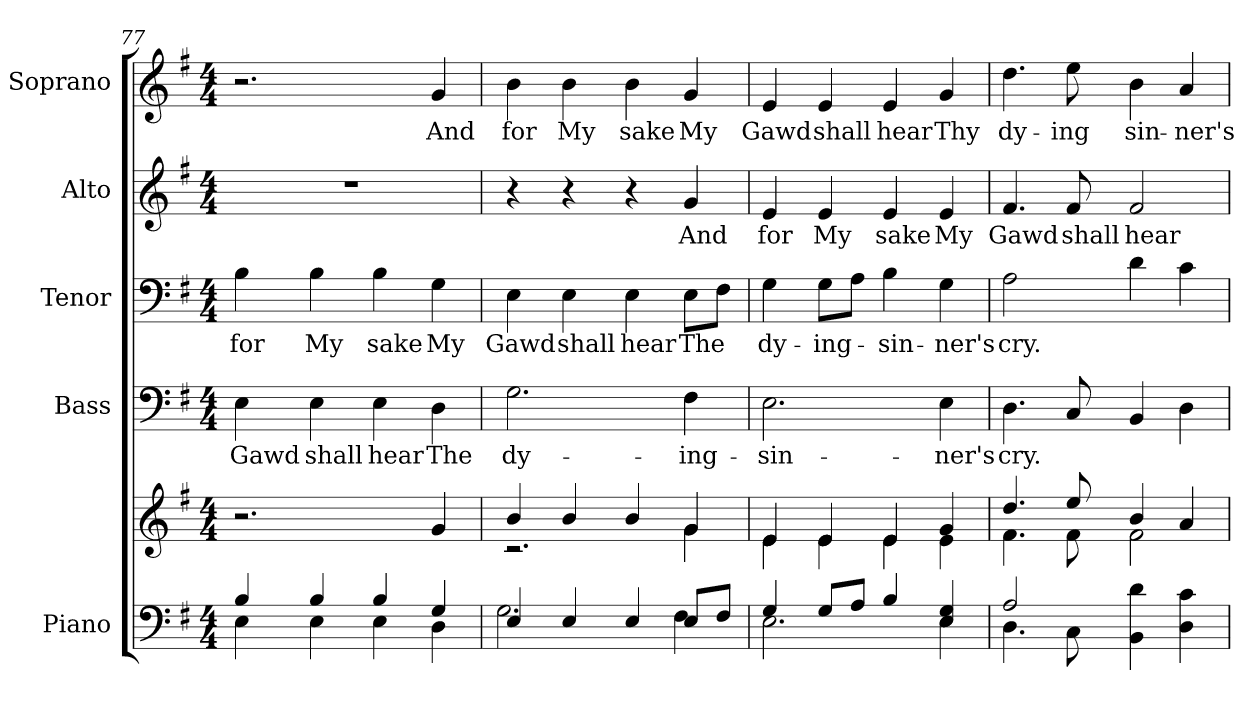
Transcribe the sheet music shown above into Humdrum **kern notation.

**kern	**kern	**kern	**text	**kern	**text	**kern	**text	**kern	**text
*part5	*part5	*part4	*part4	*part3	*part3	*part2	*part2	*part1	*part1
*staff6	*staff5	*staff4	*staff4	*staff3	*staff3	*staff2	*staff2	*staff1	*staff1
*I"Piano	*	*I"Bass	*	*I"Tenor	*	*I"Alto	*	*I"Soprano	*
*I'Pno.	*	*I'B.	*	*I'T.	*	*I'A.	*	*I'S.	*
*clefF4	*clefG2	*clefF4	*	*clefF4	*	*clefG2	*	*clefG2	*
*k[f#]	*k[f#]	*k[f#]	*	*k[f#]	*	*k[f#]	*	*k[f#]	*
*G:	*G:	*G:	*	*G:	*	*G:	*	*G:	*
*M4/4	*M4/4	*M4/4	*	*M4/4	*	*M4/4	*	*M4/4	*
=77	=77	=77	=77	=77	=77	=77	=77	=77	=77
*^	*	*	*	*	*	*	*	*	*
!	!	!	!	!LO:LY:b:color=#000000	!	!	!	!	!	!
!	!	!	!	!	!	!LO:LY:b:color=#000000	!	!	!	!
4Bi/	4Ei\	2.r	4Ei\	Gawd	4Bi\	for	1r	.	2.r	.
!	!	!	!	!LO:LY:b:color=#000000	!	!	!	!	!	!
!	!	!	!	!	!	!LO:LY:b:color=#000000	!	!	!	!
4Bi/	4Ei\	.	4Ei\	shall	4Bi\	My	.	.	.	.
!	!	!	!	!LO:LY:b:color=#000000	!	!	!	!	!	!
!	!	!	!	!	!	!LO:LY:b:color=#000000	!	!	!	!
4Bi/	4Ei\	.	4Ei\	hear	4Bi\	sake	.	.	.	.
!	!	!	!	!LO:LY:b:color=#000000	!	!	!	!	!	!
!	!	!	!	!	!	!LO:LY:b:color=#000000	!	!	!	!
!	!	!	!	!	!	!	!	!	!	!LO:LY:b:color=#000000
4Gi/	4Di\	4gi/	4Di\	The	4Gi\	My	.	.	4gi/	And
!!LO:PB:g=z
=78	=78	=78	=78	=78	=78	=78	=78	=78	=78	=78
*	*	*^	*	*	*	*	*	*	*	*
!	!	!	!	!	!LO:LY:b:color=#000000	!	!	!	!	!	!
!	!	!	!	!	!	!	!LO:LY:b:color=#000000	!	!	!	!
!	!	!	!	!	!	!	!	!	!	!	!LO:LY:b:color=#000000
4Ei/	2.Gi\	4bi/	2.r	2.Gi\	dy-	4Ei\	Gawd	4r	.	4bi\	for
!	!	!	!	!	!	!	!LO:LY:b:color=#000000	!	!	!	!
!	!	!	!	!	!	!	!	!	!	!	!LO:LY:b:color=#000000
4Ei/	.	4bi/	.	.	.	4Ei\	shall	4r	.	4bi\	My
!	!	!	!	!	!	!	!LO:LY:b:color=#000000	!	!	!	!
!	!	!	!	!	!	!	!	!	!	!	!LO:LY:b:color=#000000
4Ei/	.	4bi/	.	.	.	4Ei\	hear	4r	.	4bi\	sake
!	!	!	!	!	!LO:LY:b:color=#000000	!	!	!	!	!	!
!	!	!	!	!	!	!	!LO:LY:b:color=#000000	!	!	!	!
!	!	!	!	!	!	!	!	!	!LO:LY:b:color=#000000	!	!
!	!	!	!	!	!	!	!	!	!	!	!LO:LY:b:color=#000000
8Ei/L	4F#i\	4gi/	4gi\	4F#i\	-ing-	8Ei\L	The	4gi/	And	4gi/	My
8F#i/J	.	.	.	.	.	8F#i\J	.	.	.	.	.
=79	=79	=79	=79	=79	=79	=79	=79	=79	=79	=79	=79
!	!	!	!	!	!LO:LY:b:color=#000000	!	!	!	!	!	!
!	!	!	!	!	!	!	!LO:LY:b:color=#000000	!	!	!	!
!	!	!	!	!	!	!	!	!	!LO:LY:b:color=#000000	!	!
!	!	!	!	!	!	!	!	!	!	!	!LO:LY:b:color=#000000
4Gi/	2.Ei\	4ei/	4ei\	2.Ei\	-sin-	4Gi\	dy-	4ei/	for	4ei/	Gawd
!	!	!	!	!	!	!	!LO:LY:b:color=#000000	!	!	!	!
!	!	!	!	!	!	!	!	!	!LO:LY:b:color=#000000	!	!
!	!	!	!	!	!	!	!	!	!	!	!LO:LY:b:color=#000000
8Gi/L	.	4ei/	4ei\	.	.	8Gi\L	-ing-	4ei/	My	4ei/	shall
8Ai/J	.	.	.	.	.	8Ai\J	.	.	.	.	.
!	!	!	!	!	!	!	!LO:LY:b:color=#000000	!	!	!	!
!	!	!	!	!	!	!	!	!	!LO:LY:b:color=#000000	!	!
!	!	!	!	!	!	!	!	!	!	!	!LO:LY:b:color=#000000
4Bi/	.	4ei/	4ei\	.	.	4Bi\	-sin-	4ei/	sake	4ei/	hear
!	!	!	!	!	!LO:LY:b:color=#000000	!	!	!	!	!	!
!	!	!	!	!	!	!	!LO:LY:b:color=#000000	!	!	!	!
!	!	!	!	!	!	!	!	!	!LO:LY:b:color=#000000	!	!
!	!	!	!	!	!	!	!	!	!	!	!LO:LY:b:color=#000000
4Ei/ 4Gi	4Ei\	4gi/	4ei\	4Ei\	-ner's	4Gi\	-ner's	4ei/	My	4gi/	Thy
=80	=80	=80	=80	=80	=80	=80	=80	=80	=80	=80	=80
!	!	!	!	!	!LO:LY:b:color=#000000	!	!	!	!	!	!
!	!	!	!	!	!	!	!LO:LY:b:color=#000000	!	!	!	!
!	!	!	!	!	!	!	!	!	!LO:LY:b:color=#000000	!	!
!	!	!	!	!	!	!	!	!	!	!	!LO:LY:b:color=#000000
2Ai/	4.Di\	4.ddi/	4.f#i\	4.Di\	cry.	2Ai\	cry.	4.f#i/	Gawd	4.ddi\	dy-
!	!	!	!	!	!	!	!	!	!LO:LY:b:color=#000000	!	!
!	!	!	!	!	!	!	!	!	!	!	!LO:LY:b:color=#000000
.	8Ci\	8eei/	8f#i\	8Ci/	.	.	.	8f#i/	shall	8eei\	-ing
!	!	!	!	!	!	!	!	!	!LO:LY:b:color=#000000	!	!
!	!	!	!	!	!	!	!	!	!	!	!LO:LY:b:color=#000000
4BBi\ 4di	2ryy	4bi/	2f#i\	4BBi/	.	4di\	.	2f#i/	hear	4bi\	sin-
!	!	!	!	!	!	!	!	!	!	!	!LO:LY:b:color=#000000
4Di\ 4ci	.	4ai/	.	4Di\	.	4ci\	.	.	.	4ai/	-ner's
*v	*v	*	*	*	*	*	*	*	*	*	*
*	*v	*v	*	*	*	*	*	*	*	*
=	=	=	=	=	=	=	=	=	=
*-	*-	*-	*-	*-	*-	*-	*-	*-	*-
